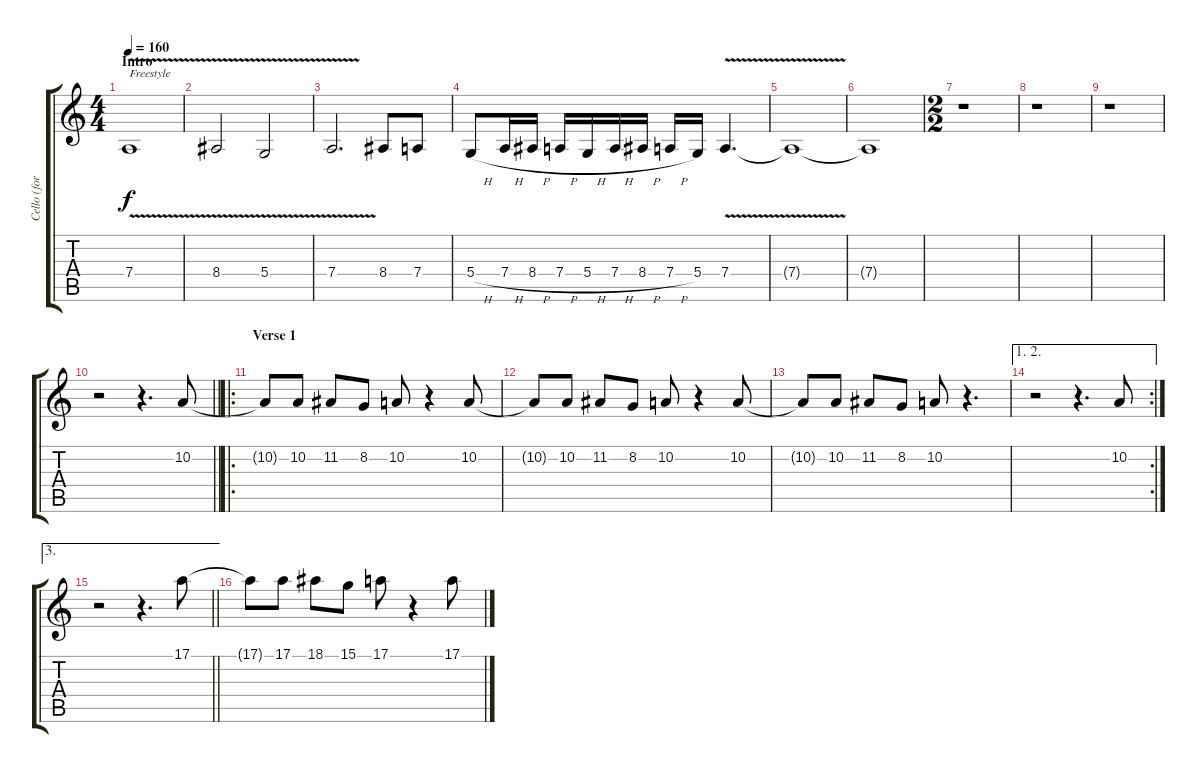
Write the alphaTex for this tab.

\track ("Cello (for Guitar)" "Cello (for") {instrument cello}
\staff {score tabs}
\tuning (E4 B3 G3 D3 A2 E2) {hide}
\ts (4 4)
\section ("" "Intro")
\tempo 160
\clef g2
\ks c
7.4{v}.1{txt "Freestyle" dy f instrument cello} |
8.4{v}.2 5.4{v}.2 |
7.4{v}.2{d} 8.4.8 7.4.8 |
5.4{h}.8 7.4{h}.16 8.4{h}.16 7.4{h}.16 5.4{h}.16 7.4{h}.16 8.4{h}.16 7.4{h}.16 5.4.16 7.4{v}.4{d} |
7.4{t}.1 |
7.4{t}.1 |
\ts (2 2)
r.1 |
r.1 |
r.1 |
\barLineRight lightlight
r.2 r.4{d} 10.2.8 |
\ro
\section ("" "Verse 1")
10.2{t}.8 10.2.8 11.2.8 8.2.8 10.2.8 r.4 10.2.8 |
10.2{t}.8 10.2.8 11.2.8 8.2.8 10.2.8 r.4 10.2.8 |
10.2{t}.8 10.2.8 11.2.8 8.2.8 10.2.8 r.4{d} |
\ae (1 2)
\rc 2
r.2 r.4{d} 10.2.8 |
\ae 3
\barLineRight lightlight
r.2 r.4{d} 17.1.8 |
17.1{t}.8 17.1.8 18.1.8 15.1.8 17.1.8 r.4 17.1.8
